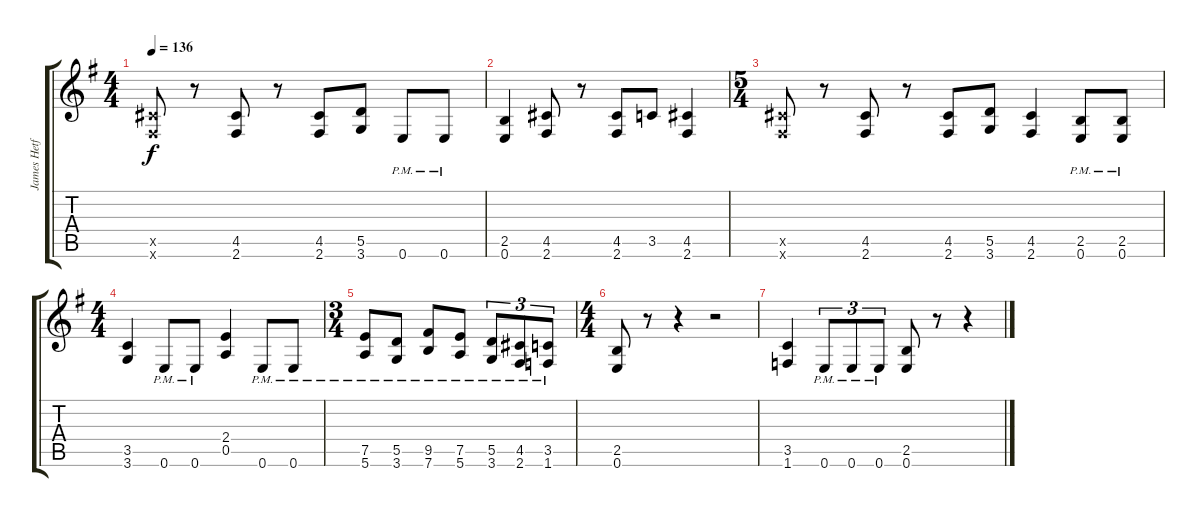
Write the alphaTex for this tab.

\track ("James Hetfield" "James Hetf") {instrument distortionguitar}
\staff {score tabs}
\tuning (E4 B3 G3 D3 A2 E2) {hide}
\ts (4 4)
\tempo 136
\clef g2
\ks eminor
(4.5{x} 2.6{x}).8{dy f} r.8 (4.5 2.6).8 r.8 (4.5 2.6).8 (5.5 3.6).8 0.6{pm}.8 0.6{pm}.8 |
(2.5 0.6).4 (4.5 2.6).8 r.8 (4.5 2.6).8 3.5.8 (4.5 2.6).4 |
\ts (5 4)
(4.5{x} 2.6{x}).8 r.8 (4.5 2.6).8 r.8 (4.5 2.6).8 (5.5 3.6).8 (4.5 2.6).4 (2.5{pm} 0.6{pm}).8 (2.5{pm} 0.6{pm}).8 |
\ts (4 4)
(3.5 3.6).4 0.6{pm}.8 0.6{pm}.8 (2.4 0.5).4 0.6{pm}.8 0.6{pm}.8 |
\ts (3 4)
(7.5{pm} 5.6{pm}).8 (5.5{pm} 3.6{pm}).8 (9.5{pm} 7.6{pm}).8 (7.5{pm} 5.6{pm}).8 (5.5{pm} 3.6{pm}).8{tu (3 2)} (4.5{pm} 2.6{pm}).8{tu (3 2)} (3.5{pm} 1.6{pm}).8{tu (3 2)} |
\ts (4 4)
(2.5 0.6).8 r.8 r.4 r.2 |
(3.5 1.6).4 0.6{pm}.8{tu (3 2)} 0.6{pm}.8{tu (3 2)} 0.6{pm}.8{tu (3 2)} (2.5 0.6).8 r.8 r.4
